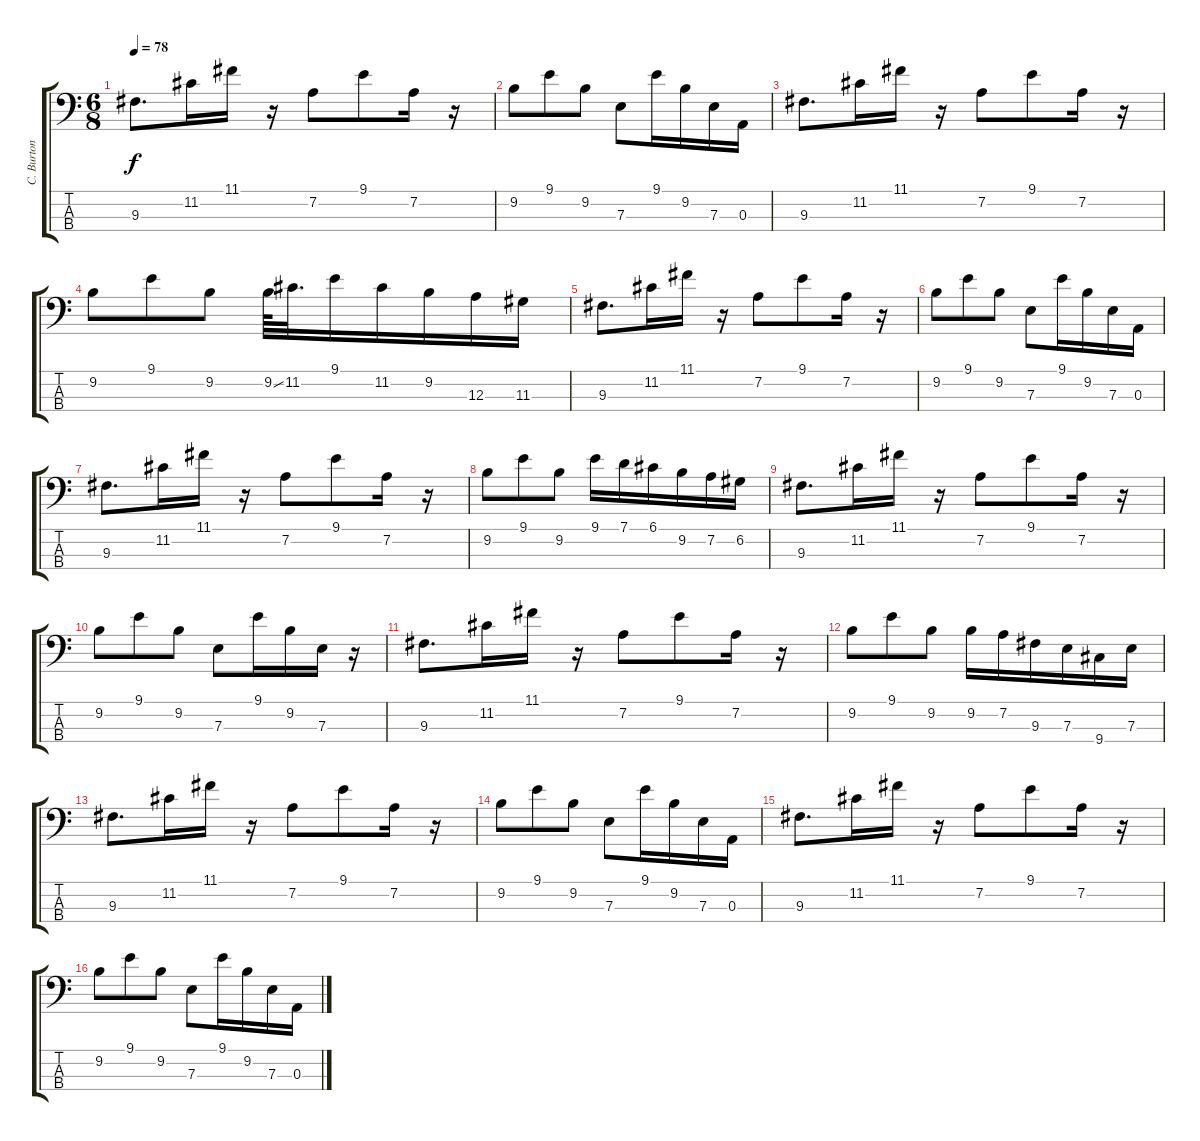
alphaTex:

\track ("C. Burton" "C. Burton") {instrument electricbassfinger}
\staff {score tabs}
\tuning (G2 D2 A1 E1) {hide}
\ts (6 8)
\tempo 78
\clef f4
\ks c
9.3.8{d dy f} 11.2.16 11.1.16 r.16 7.2.8 9.1.8 7.2.16 r.16 |
9.2.8 9.1.8 9.2.8 7.3.8 9.1.16 9.2.16 7.3.16 0.3.16 |
9.3.8{d} 11.2.16 11.1.16 r.16 7.2.8 9.1.8 7.2.16 r.16 |
9.2.8 9.1.8 9.2.8 9.2{ss}.64 11.2.32{d} 9.1.16 11.2.16 9.2.16 12.3.16 11.3.16 |
9.3.8{d} 11.2.16 11.1.16 r.16 7.2.8 9.1.8 7.2.16 r.16 |
9.2.8 9.1.8 9.2.8 7.3.8 9.1.16 9.2.16 7.3.16 0.3.16 |
9.3.8{d} 11.2.16 11.1.16 r.16 7.2.8 9.1.8 7.2.16 r.16 |
9.2.8 9.1.8 9.2.8 9.1.16 7.1.16 6.1.16 9.2.16 7.2.16 6.2.16 |
9.3.8{d} 11.2.16 11.1.16 r.16 7.2.8 9.1.8 7.2.16 r.16 |
9.2.8 9.1.8 9.2.8 7.3.8 9.1.16 9.2.16 7.3.16 r.16 |
9.3.8{d} 11.2.16 11.1.16 r.16 7.2.8 9.1.8 7.2.16 r.16 |
9.2.8 9.1.8 9.2.8 9.2.16 7.2.16 9.3.16 7.3.16 9.4.16 7.3.16 |
9.3.8{d} 11.2.16 11.1.16 r.16 7.2.8 9.1.8 7.2.16 r.16 |
9.2.8 9.1.8 9.2.8 7.3.8 9.1.16 9.2.16 7.3.16 0.3.16 |
9.3.8{d} 11.2.16 11.1.16 r.16 7.2.8 9.1.8 7.2.16 r.16 |
9.2.8 9.1.8 9.2.8 7.3.8 9.1.16 9.2.16 7.3.16 0.3.16
